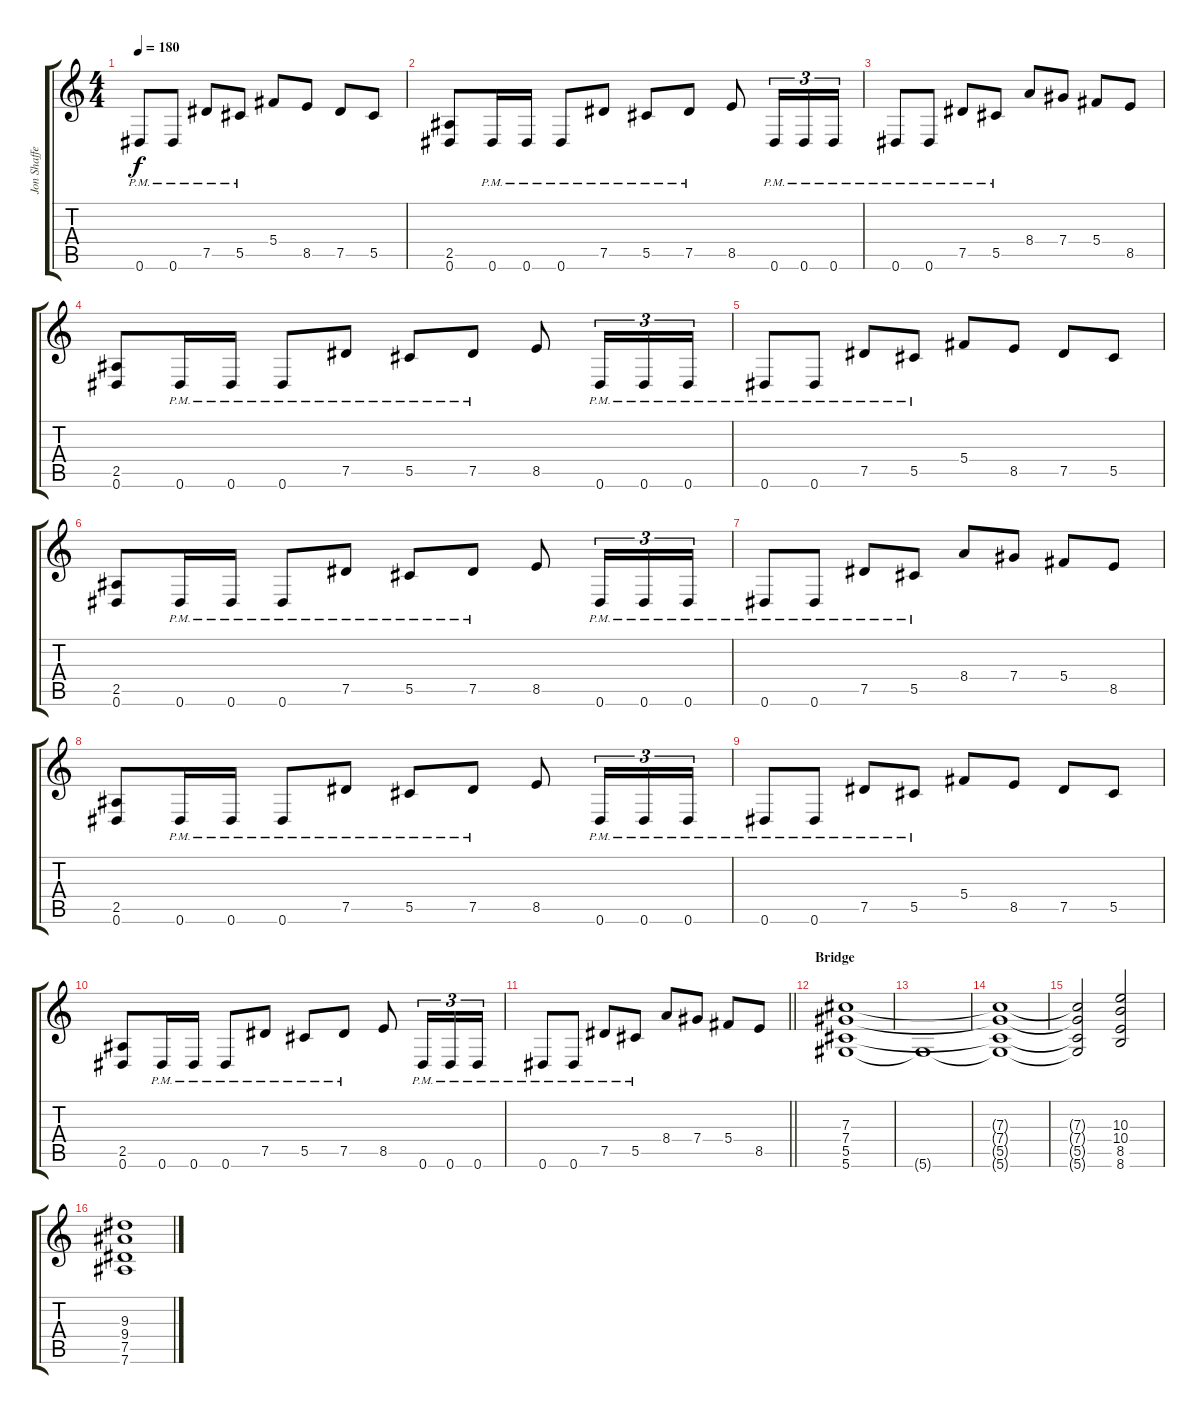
\track ("Jon Shaffer" "Jon Shaffe") {instrument overdrivenguitar}
\staff {score tabs}
\tuning (Eb4 Bb3 Gb3 Db3 Ab2 Eb2) {hide}
\ts (4 4)
\tempo 180
\clef g2
\ks c
0.6{pm}.8{dy f} 0.6{pm}.8 7.5{pm}.8 5.5{pm}.8 5.4.8 8.5.8 7.5.8 5.5.8 |
(2.5 0.6).8 0.6{pm}.16 0.6{pm}.16 0.6{pm}.8 7.5{pm}.8 5.5{pm}.8 7.5{pm}.8 8.5.8 0.6{pm}.16{tu (3 2)} 0.6{pm}.16{tu (3 2)} 0.6{pm}.16{tu (3 2)} |
0.6{pm}.8 0.6{pm}.8 7.5{pm}.8 5.5{pm}.8 8.4.8 7.4.8 5.4.8 8.5.8 |
(2.5 0.6).8 0.6{pm}.16 0.6{pm}.16 0.6{pm}.8 7.5{pm}.8 5.5{pm}.8 7.5{pm}.8 8.5.8 0.6{pm}.16{tu (3 2)} 0.6{pm}.16{tu (3 2)} 0.6{pm}.16{tu (3 2)} |
0.6{pm}.8 0.6{pm}.8 7.5{pm}.8 5.5{pm}.8 5.4.8 8.5.8 7.5.8 5.5.8 |
(2.5 0.6).8 0.6{pm}.16 0.6{pm}.16 0.6{pm}.8 7.5{pm}.8 5.5{pm}.8 7.5{pm}.8 8.5.8 0.6{pm}.16{tu (3 2)} 0.6{pm}.16{tu (3 2)} 0.6{pm}.16{tu (3 2)} |
0.6{pm}.8 0.6{pm}.8 7.5{pm}.8 5.5{pm}.8 8.4.8 7.4.8 5.4.8 8.5.8 |
(2.5 0.6).8 0.6{pm}.16 0.6{pm}.16 0.6{pm}.8 7.5{pm}.8 5.5{pm}.8 7.5{pm}.8 8.5.8 0.6{pm}.16{tu (3 2)} 0.6{pm}.16{tu (3 2)} 0.6{pm}.16{tu (3 2)} |
0.6{pm}.8 0.6{pm}.8 7.5{pm}.8 5.5{pm}.8 5.4.8 8.5.8 7.5.8 5.5.8 |
(2.5 0.6).8 0.6{pm}.16 0.6{pm}.16 0.6{pm}.8 7.5{pm}.8 5.5{pm}.8 7.5{pm}.8 8.5.8 0.6{pm}.16{tu (3 2)} 0.6{pm}.16{tu (3 2)} 0.6{pm}.16{tu (3 2)} |
\barLineRight lightlight
0.6{pm}.8 0.6{pm}.8 7.5{pm}.8 5.5{pm}.8 8.4.8 7.4.8 5.4.8 8.5.8 |
\section ("" "Bridge")
(7.3 7.4 5.5 5.6).1 |
5.6{t}.1 |
(7.3{t} 7.4{t} 5.5{t} 5.6{t}).1 |
(7.3{t} 7.4{t} 5.5{t} 5.6{t}).2 (10.3 10.4 8.5 8.6).2 |
(9.3 9.4 7.5 7.6).1
